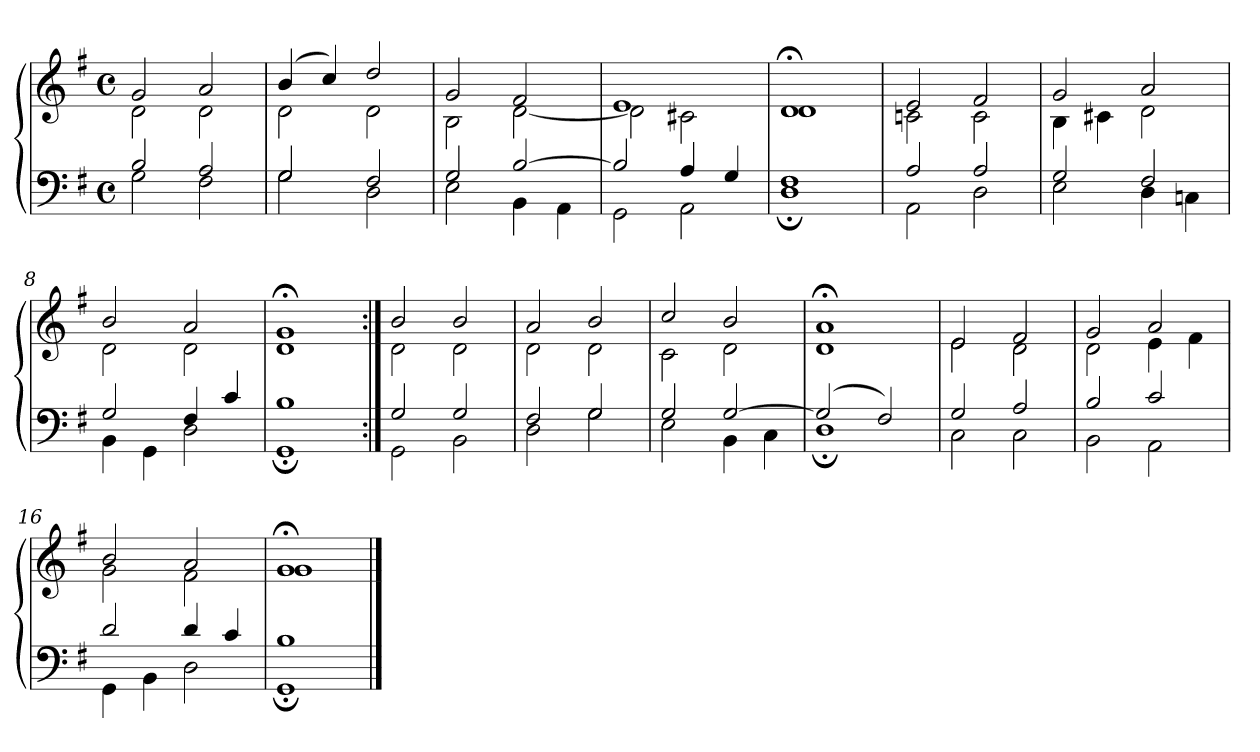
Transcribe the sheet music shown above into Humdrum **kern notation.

**kern	**kern
*part1	*part1
*staff2	*staff1
*clefF4	*clefG2
*k[f#]	*k[f#]
*M4/4	*M4/4
*met(c)	*met(c)
=1	=1
*^	*^
2B	2G	2g	2d
2A	2F#	2a	2d
=2	=2	=2	=2
2G	2G	(4b	2d
.	.	4cc)	.
2F#	2D	2dd	2d
=3	=3	=3	=3
2G	2E	2g	2B
[2B	4BB	2f#	[2d
.	4AA	.	.
=4	=4	=4	=4
2B]	2GG	1e	2d]
4A	2AA	.	2c#X
4G	.	.	.
=5	=5	=5	=5
1F#	1D;	1d;<	1d
=6	=6	=6	=6
2A	2AA	2e	2cn
2A	2D	2f#	2c
!!LO:LB:g=z	!!
=7	=7	=7	=7
2G	2E	2g	4B
.	.	.	4c#X
2F#	4D	2a	2d
.	4Cn	.	.
=8	=8	=8	=8
2G	4BB	2b	2d
.	4GG	.	.
4F#	2D	2a	2d
4c	.	.	.
=9	=9	=9	=9
1B	1GG;	1g;<	1d
=10:|!	=10:|!	=10:|!	=10:|!
2G	2GG	2b	2d
2G	2BB	2b	2d
=11	=11	=11	=11
2F#	2D	2a	2d
2G	2G	2b	2d
=12	=12	=12	=12
2G	2E	2cc	2c
[2G	4BB	2b	2d
.	4C	.	.
!!LO:LB:g=z	!!
=13	=13	=13	=13
(2G]	1D;	1a;<	1d
2F#)	.	.	.
=14	=14	=14	=14
2G	2C	2e	2e
2A	2C	2f#	2d
=15	=15	=15	=15
2B	2BB	2g	2d
2c	2AA	2a	4e
.	.	.	4f#
=16	=16	=16	=16
2d	4GG	2b	2g
.	4BB	.	.
4d	2D	2a	2f#
4c	.	.	.
=17	=17	=17	=17
1B	1GG;	1g;<	1g
*v	*v	*	*
*	*v	*v
==	==
*-	*-
